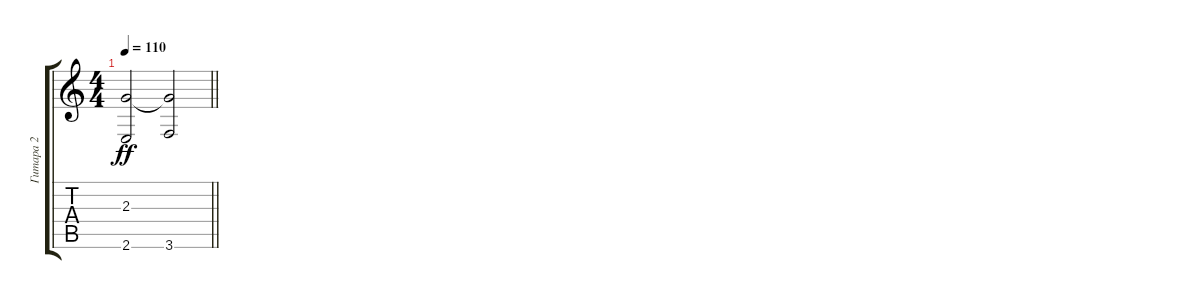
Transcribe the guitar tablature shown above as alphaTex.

\track ("Гитара 2" "Гитара 2") {instrument acousticguitarsteel}
\staff {score tabs}
\tuning (D4 A3 F3 C3 G2 D2) {hide}
\ts (4 4)
\tempo 110
\clef g2
\barLineRight lightlight
\ks c
(2.3{t} 2.6).2{dy ff} (2.3{t} 3.6).2
